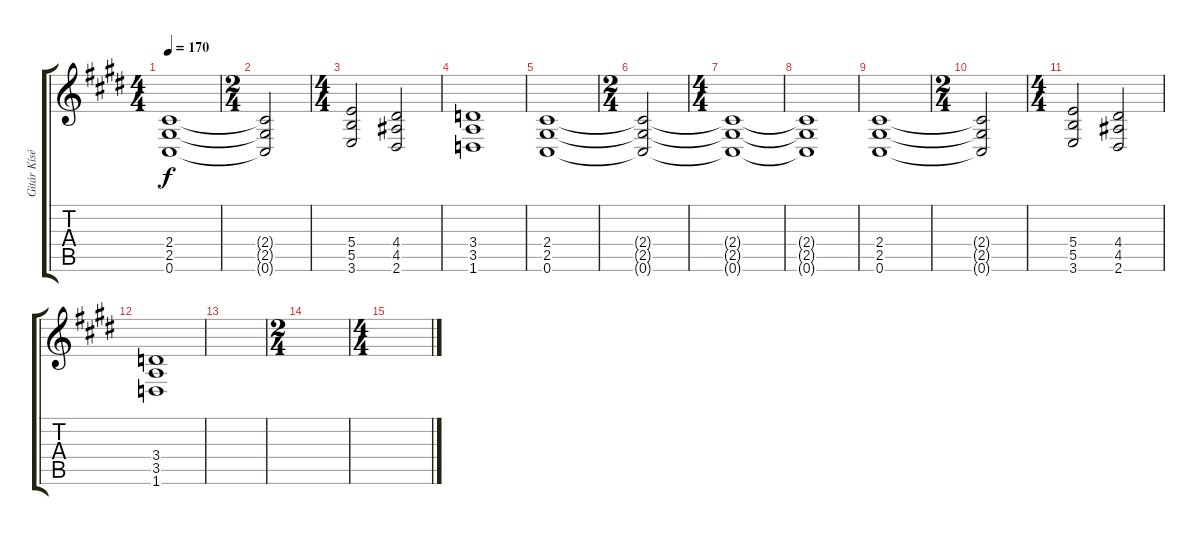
\track ("Gitár Kíséret 1" "Gitár Kísé") {instrument distortionguitar}
\staff {score tabs}
\tuning (Db4 Ab3 E3 B2 Gb2 Db2) {hide}
\ts (4 4)
\tempo 170
\clef g2
\ks c#minor
(2.4 2.5 0.6).1{dy f} |
\ts (2 4)
(2.4{t} 2.5{t} 0.6{t}).2 |
\ts (4 4)
(5.4 5.5 3.6).2 (4.4 4.5 2.6).2 |
(3.4 3.5 1.6).1 |
(2.4 2.5 0.6).1 |
\ts (2 4)
(2.4{t} 2.5{t} 0.6{t}).2 |
\ts (4 4)
(2.4{t} 2.5{t} 0.6{t}).1 |
(2.4{t} 2.5{t} 0.6{t}).1 |
(2.4 2.5 0.6).1 |
\ts (2 4)
(2.4{t} 2.5{t} 0.6{t}).2 |
\ts (4 4)
(5.4 5.5 3.6).2 (4.4 4.5 2.6).2 |
(3.4 3.5 1.6).1 |
|
\ts (2 4)
|
\ts (4 4)
